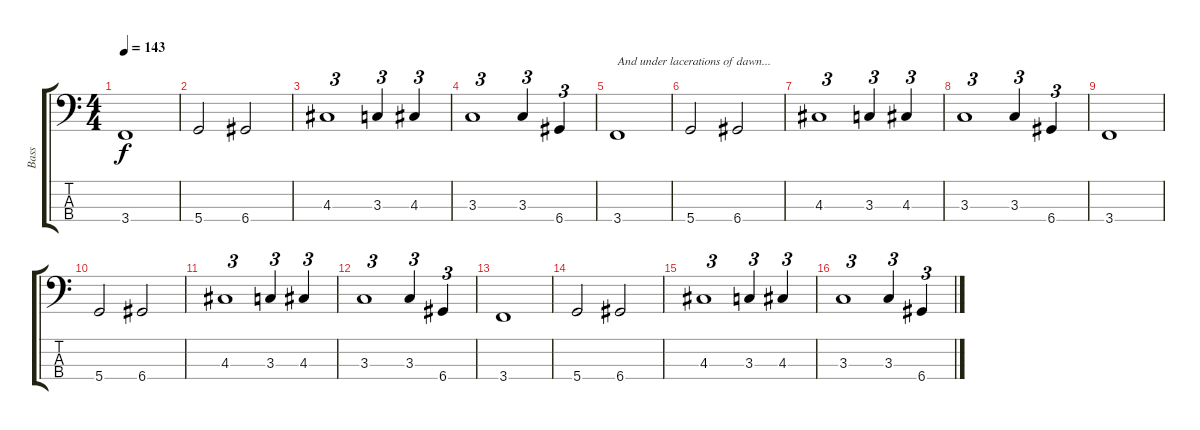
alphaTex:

\track ("Bass" "Bass") {instrument electricbasspick}
\staff {score tabs}
\tuning (G2 D2 A1 D1) {hide}
\ts (4 4)
\tempo 143
\clef f4
\ks c
3.4.1{dy f} |
5.4.2 6.4.2 |
4.3.1{tu (3 2)} 3.3.4{tu (3 2)} 4.3.4{tu (3 2)} |
3.3.1{tu (3 2)} 3.3.4{tu (3 2)} 6.4.4{tu (3 2)} |
3.4.1{txt "And under lacerations of dawn..."} |
5.4.2 6.4.2 |
4.3.1{tu (3 2)} 3.3.4{tu (3 2)} 4.3.4{tu (3 2)} |
3.3.1{tu (3 2)} 3.3.4{tu (3 2)} 6.4.4{tu (3 2)} |
3.4.1 |
5.4.2 6.4.2 |
4.3.1{tu (3 2)} 3.3.4{tu (3 2)} 4.3.4{tu (3 2)} |
3.3.1{tu (3 2)} 3.3.4{tu (3 2)} 6.4.4{tu (3 2)} |
3.4.1 |
5.4.2 6.4.2 |
4.3.1{tu (3 2)} 3.3.4{tu (3 2)} 4.3.4{tu (3 2)} |
3.3.1{tu (3 2)} 3.3.4{tu (3 2)} 6.4.4{tu (3 2)}
